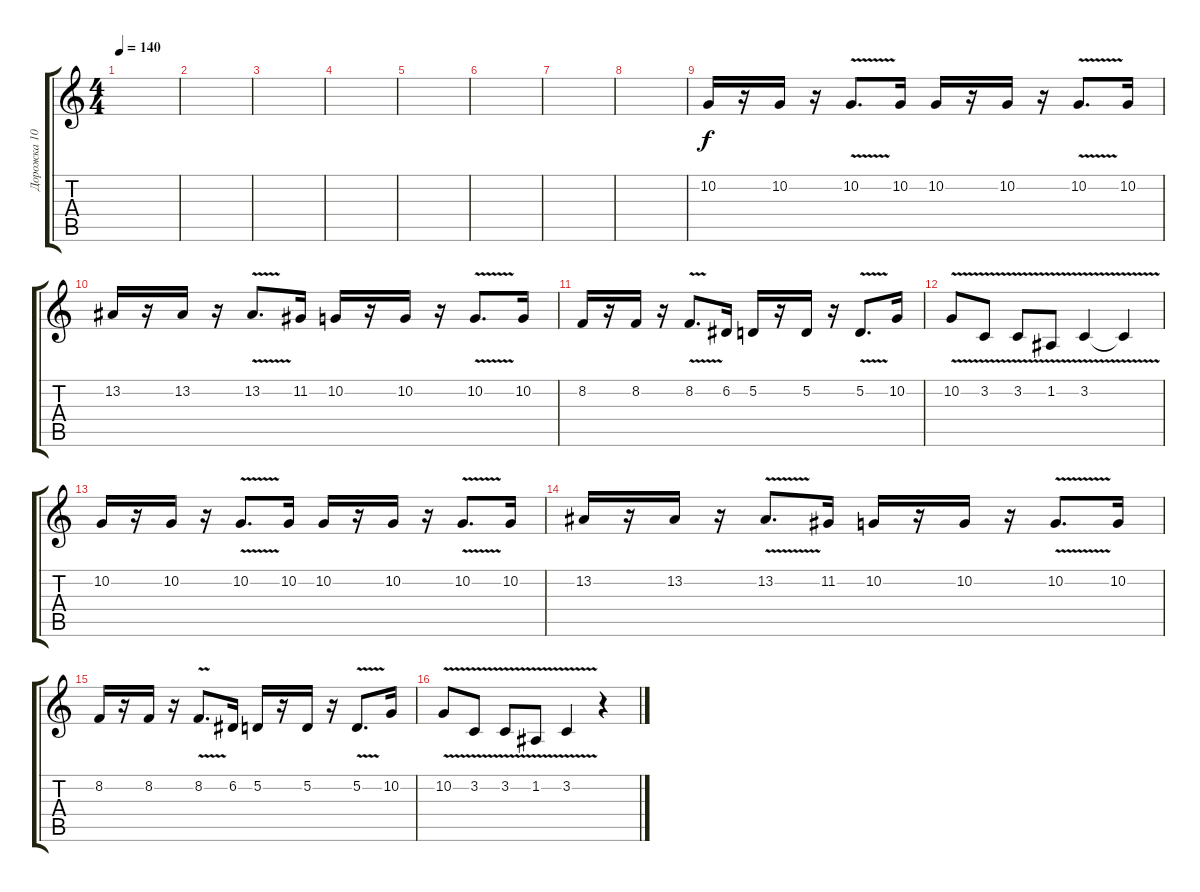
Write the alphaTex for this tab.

\track ("Дорожка 10" "Дорожка 10") {instrument violin}
\staff {score tabs}
\tuning (D4 A3 F3 C3 G2 D2) {hide}
\ts (4 4)
\tempo 140
\clef g2
\ks c
|
|
|
|
|
|
|
|
10.2.16 r.16 10.2.16 r.16 10.2{v}.8{d} 10.2.16 10.2.16 r.16 10.2.16 r.16 10.2{v}.8{d} 10.2.16 |
13.2.16 r.16 13.2.16 r.16 13.2{v}.8{d} 11.2.16 10.2.16 r.16 10.2.16 r.16 10.2{v}.8{d} 10.2.16 |
8.2.16 r.16 8.2.16 r.16 8.2{v}.8{d} 6.2.16 5.2.16 r.16 5.2.16 r.16 5.2{v}.8{d} 10.2.16 |
10.2{v}.8 3.2{v}.8 3.2{v}.8 1.2{v}.8 3.2{v}.4 3.2{t}.4 |
10.2.16 r.16 10.2.16 r.16 10.2{v}.8{d} 10.2.16 10.2.16 r.16 10.2.16 r.16 10.2{v}.8{d} 10.2.16 |
13.2.16 r.16 13.2.16 r.16 13.2{v}.8{d} 11.2.16 10.2.16 r.16 10.2.16 r.16 10.2{v}.8{d} 10.2.16 |
8.2.16 r.16 8.2.16 r.16 8.2{v}.8{d} 6.2.16 5.2.16 r.16 5.2.16 r.16 5.2{v}.8{d} 10.2.16 |
10.2{v}.8 3.2{v}.8 3.2{v}.8 1.2{v}.8 3.2{v}.4 r.4
